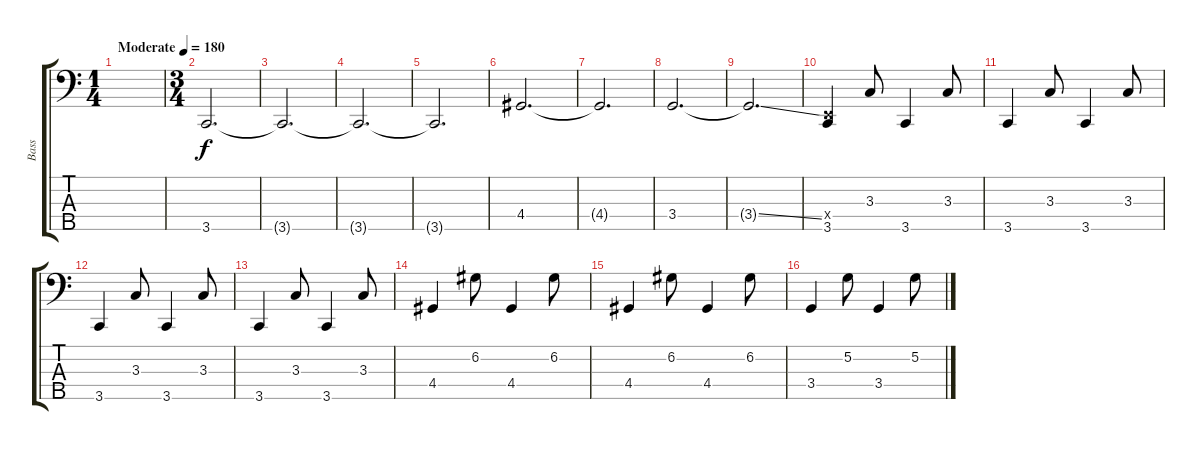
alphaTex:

\track ("Bass" "Bass") {instrument electricbasspick}
\staff {score tabs}
\tuning (G2 D2 A1 E1 A0) {hide}
\ts (1 4)
\tempo (180 "Moderate")
\clef f4
\ks c
|
\ts (3 4)
3.5.2{d} |
3.5{t}.2{d} |
3.5{t}.2{d} |
3.5{t}.2{d} |
4.4.2{d} |
4.4{t}.2{d} |
3.4.2{d} |
3.4{ss t}.2{d} |
(0.4{x} 3.5).4 3.3.8 3.5.4 3.3.8 |
3.5.4 3.3.8 3.5.4 3.3.8 |
3.5.4 3.3.8 3.5.4 3.3.8 |
3.5.4 3.3.8 3.5.4 3.3.8 |
4.4.4 6.2.8 4.4.4 6.2.8 |
4.4.4 6.2.8 4.4.4 6.2.8 |
3.4.4 5.2.8 3.4.4 5.2.8
